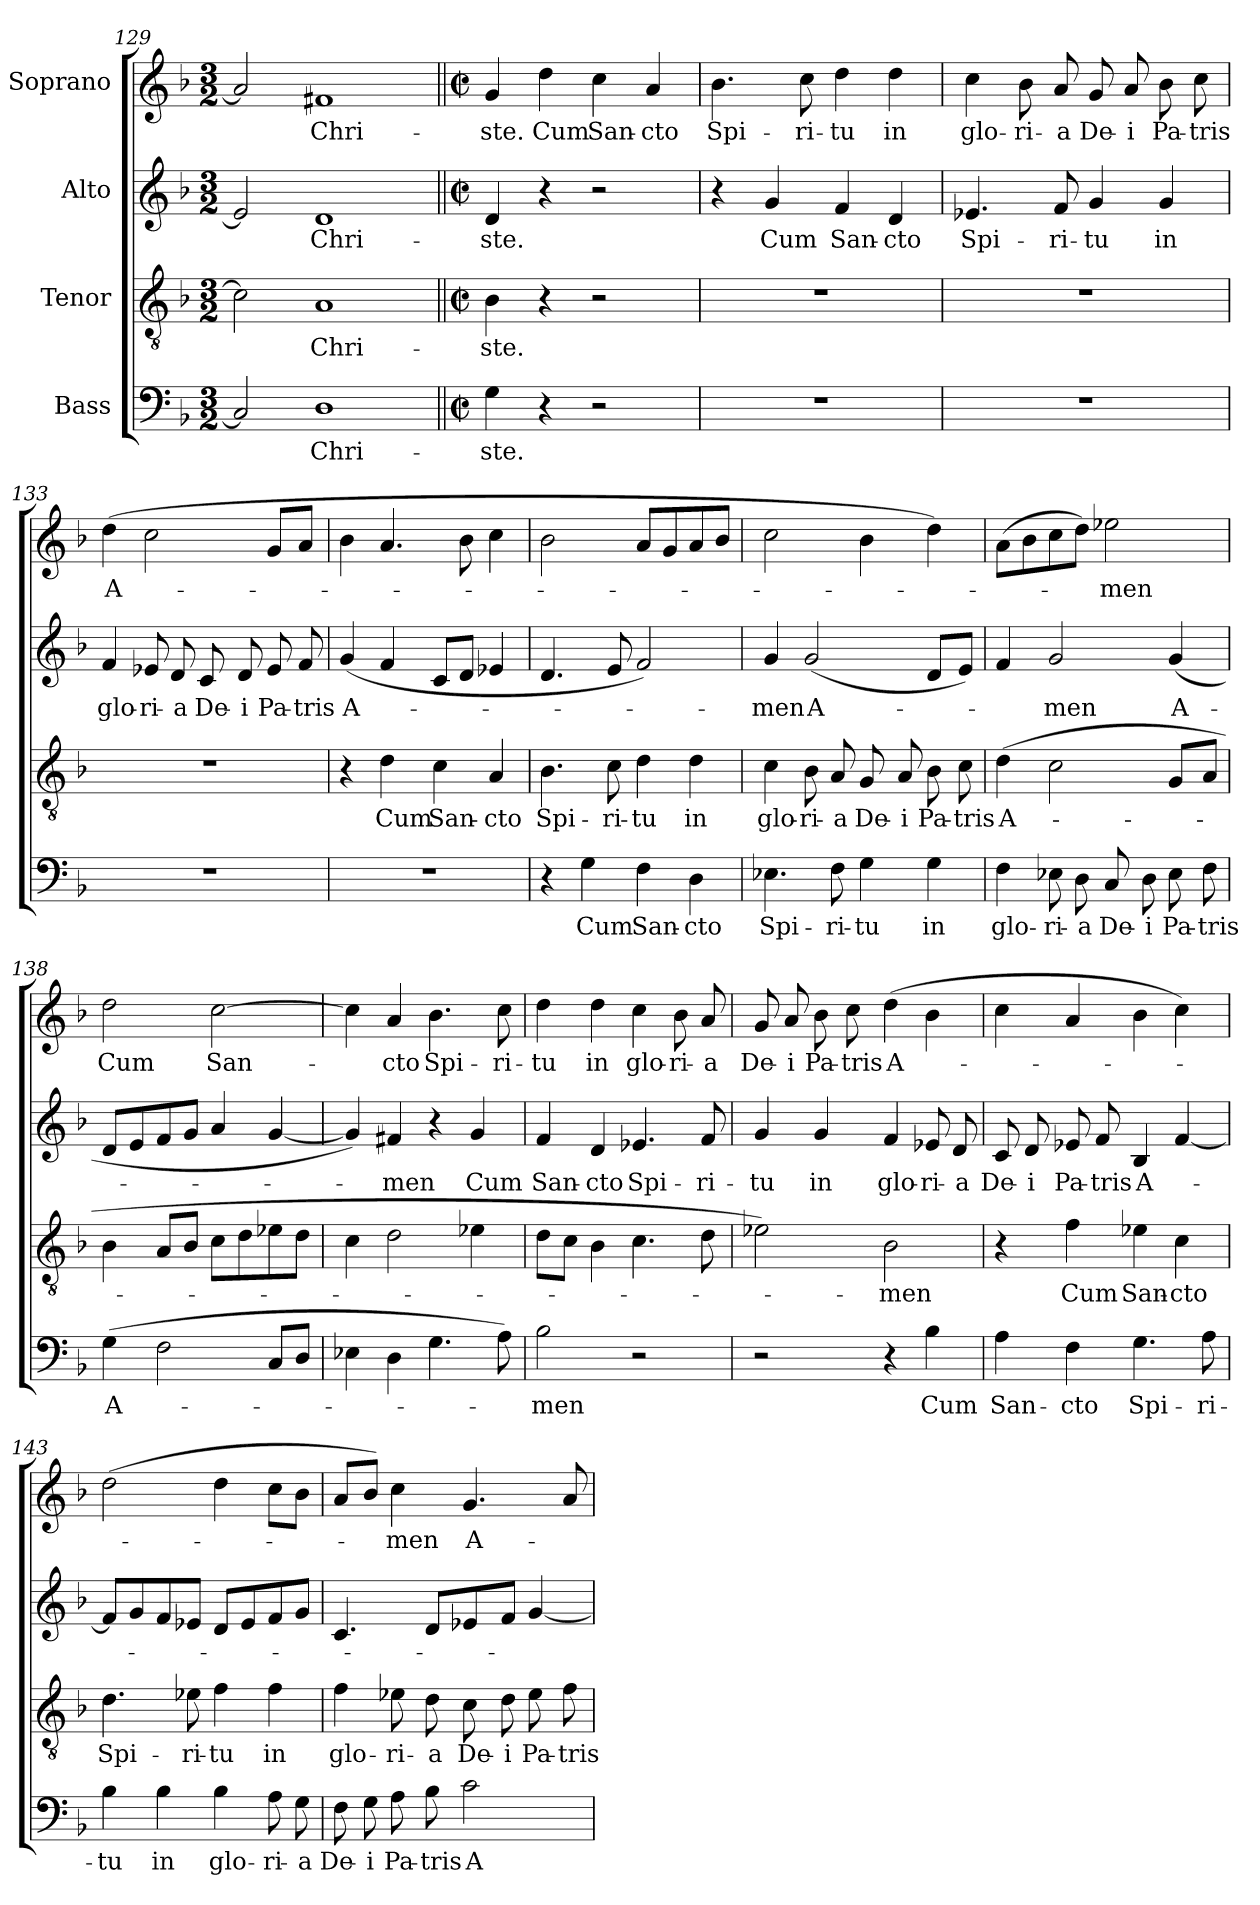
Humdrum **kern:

**kern	**text	**kern	**text	**kern	**text	**kern	**text
*part4	*part4	*part3	*part3	*part2	*part2	*part1	*part1
*staff4	*staff4	*staff3	*staff3	*staff2	*staff2	*staff1	*staff1
*I"Bass	*	*I"Tenor	*	*I"Alto	*	*I"Soprano	*
*clefF4	*	*clefGv2	*	*clefG2	*	*clefG2	*
*k[b-]	*	*k[b-]	*	*k[b-]	*	*k[b-]	*
*F:	*	*F:	*	*F:	*	*F:	*
*M3/2	*	*M3/2	*	*M3/2	*	*M3/2	*
=129	=129	=129	=129	=129	=129	=129	=129
2C/]	.	2c\]	.	2e-/]	.	2a/]	.
1D	Chri-	1A	Chri-	1d	Chri-	1f#X	Chri-
=130||	=130||	=130||	=130||	=130||	=130||	=130||	=130||
*M2/2	*	*M2/2	*	*M2/2	*	*M2/2	*
*met(c|)	*	*met(c|)	*	*met(c|)	*	*met(c|)	*
4G\	-ste.	4B-\	-ste.	4d/	-ste.	4g/	-ste.
4r	.	4r	.	4r	.	4dd\	Cum
2r	.	2r	.	2r	.	4cc\	San-
.	.	.	.	.	.	4a/	-cto
!!LO:LB:g=z
=131	=131	=131	=131	=131	=131	=131	=131
1r	.	1r	.	4r	.	4.b-\	Spi-
.	.	.	.	4g/	Cum	.	.
.	.	.	.	.	.	8cc\	-ri-
.	.	.	.	4f/	San-	4dd\	-tu
.	.	.	.	4d/	-cto	4dd\	in
=132	=132	=132	=132	=132	=132	=132	=132
1r	.	1r	.	4.e-X/	Spi-	4cc\	glo-
.	.	.	.	.	.	8b-\	-ri-
.	.	.	.	8f/	-ri-	8a/	-a
.	.	.	.	4g/	-tu	8g/	De-
.	.	.	.	.	.	8a/	-i
.	.	.	.	4g/	in	8b-\	Pa-
.	.	.	.	.	.	8cc\	-tris
=133	=133	=133	=133	=133	=133	=133	=133
1r	.	1r	.	4f/	glo-	(4dd\	A-
.	.	.	.	8e-X/	-ri-	2cc\	.
.	.	.	.	8d/	-a	.	.
.	.	.	.	8c/	De-	.	.
.	.	.	.	8d/	-i	.	.
.	.	.	.	8e-/	Pa-	8g/L	.
.	.	.	.	8f/	-tris	8a/J	.
=134	=134	=134	=134	=134	=134	=134	=134
1r	.	4r	.	(4g/	A-	4b-\	.
.	.	4d\	Cum	4f/	.	4.a/	.
.	.	4c\	San-	8c/L	.	.	.
.	.	.	.	8d/J	.	8b-\	.
.	.	4A/	-cto	4e-X/	.	4cc\	.
=135	=135	=135	=135	=135	=135	=135	=135
4r	.	4.B-\	Spi-	4.d/	.	2b-\	.
4G\	Cum	.	.	.	.	.	.
.	.	8c\	-ri-	8e/	.	.	.
4F\	San-	4d\	-tu	2f/)	.	8a/L	.
.	.	.	.	.	.	8g/	.
4D\	-cto	4d\	in	.	.	8a/	.
.	.	.	.	.	.	8b-/J	.
=136	=136	=136	=136	=136	=136	=136	=136
4.E-X\	Spi-	4c\	glo-	4g/	-men	2cc\	.
.	.	8B-\	-ri-	(2g/	A-	.	.
8F\	-ri-	8A/	-a	.	.	.	.
4G\	-tu	8G/	De-	.	.	4b-\	.
.	.	8A/	-i	.	.	.	.
4G\	in	8B-\	Pa-	8d/L	.	4dd\)	.
.	.	8c\	-tris	8e/J)	.	.	.
!!LO:PB:g=z
=137	=137	=137	=137	=137	=137	=137	=137
4F\	glo-	(4d\	A-	4f/	.	(8a\L	.
.	.	.	.	.	.	8b-\	.
8E-X\	-ri-	2c\	.	2g/	-men	8cc\	.
8D\	-a	.	.	.	.	8dd\J)	.
8C/	De-	.	.	.	.	2ee-X\	-men
8D\	-i	.	.	.	.	.	.
8E-\	Pa-	8G/L	.	(4g/	A-	.	.
8F\	-tris	8A/J	.	.	.	.	.
=138	=138	=138	=138	=138	=138	=138	=138
(4G\	A-	4B-\	.	8d/L	.	2dd\	Cum
.	.	.	.	8e/	.	.	.
2F\	.	8A/L	.	8f/	.	.	.
.	.	8B-/J	.	8g/J	.	.	.
.	.	8c\L	.	4a/	.	[2cc\	San-
.	.	8d\	.	.	.	.	.
8C/L	.	8e-X\	.	[4g/	.	.	.
8D/J	.	8d\J	.	.	.	.	.
=139	=139	=139	=139	=139	=139	=139	=139
4E-X\	.	4c\	.	4g/])	.	4cc\]	.
4D\	.	2d\	.	4f#X/	-men	4a/	-cto
4.G\	.	.	.	4r	.	4.b-\	Spi-
.	.	4e-X\	.	4g/	Cum	.	.
8A\)	.	.	.	.	.	8cc\	-ri-
=140	=140	=140	=140	=140	=140	=140	=140
2B-\	-men	8d\L	.	4f/	San-	4dd\	-tu
.	.	8c\J	.	.	.	.	.
.	.	4B-\	.	4d/	-cto	4dd\	in
2r	.	4.c\	.	4.e-X/	Spi-	4cc\	glo-
.	.	.	.	.	.	8b-\	-ri-
.	.	8d\	.	8f/	-ri-	8a/	-a
=141	=141	=141	=141	=141	=141	=141	=141
2r	.	2e-X\)	.	4g/	-tu	8g/	De-
.	.	.	.	.	.	8a/	-i
.	.	.	.	4g/	in	8b-\	Pa-
.	.	.	.	.	.	8cc\	-tris
4r	.	2B-\	-men	4f/	glo-	(4dd\	A-
4B-\	Cum	.	.	8e-X/	-ri-	4b-\	.
.	.	.	.	8d/	-a	.	.
=142	=142	=142	=142	=142	=142	=142	=142
4A\	San-	4r	.	8c/	De-	4cc\	.
.	.	.	.	8d/	-i	.	.
4F\	-cto	4f\	Cum	8e-X/	Pa-	4a/	.
.	.	.	.	8f/	-tris	.	.
4.G\	Spi-	4e-X\	San-	4B-/	A-	4b-\	.
.	.	4c\	-cto	[4f/	.	4cc\)	.
8A\	-ri-	.	.	.	.	.	.
!!LO:LB:g=z
=143	=143	=143	=143	=143	=143	=143	=143
4B-\	-tu	4.d\	Spi-	8f/L]	.	(2dd\	.
.	.	.	.	8g/	.	.	.
4B-\	in	.	.	8f/	.	.	.
.	.	8e-X\	-ri-	8e-X/J	.	.	.
4B-\	glo-	4f\	-tu	8d/L	.	4dd\	.
.	.	.	.	8e-/	.	.	.
8A\	-ri-	4f\	in	8f/	.	8cc\L	.
8G\	-a	.	.	8g/J	.	8b-\J	.
=144	=144	=144	=144	=144	=144	=144	=144
8F\	De-	4f\	glo-	4.c/	.	8a/L	.
8G\	-i	.	.	.	.	8b-/J)	.
8A\	Pa-	8e-X\	-ri-	.	.	4cc\	-men
8B-\	-tris	8d\	-a	8d/L	.	.	.
2c\	A-	8c\	De-	8e-X/	.	4.g/	A-
.	.	8d\	-i	8f/J	.	.	.
.	.	8e-\	Pa-	[4g/	.	.	.
.	.	8f\	-tris	.	.	8a/	.
=	=	=	=	=	=	=	=
*-	*-	*-	*-	*-	*-	*-	*-
